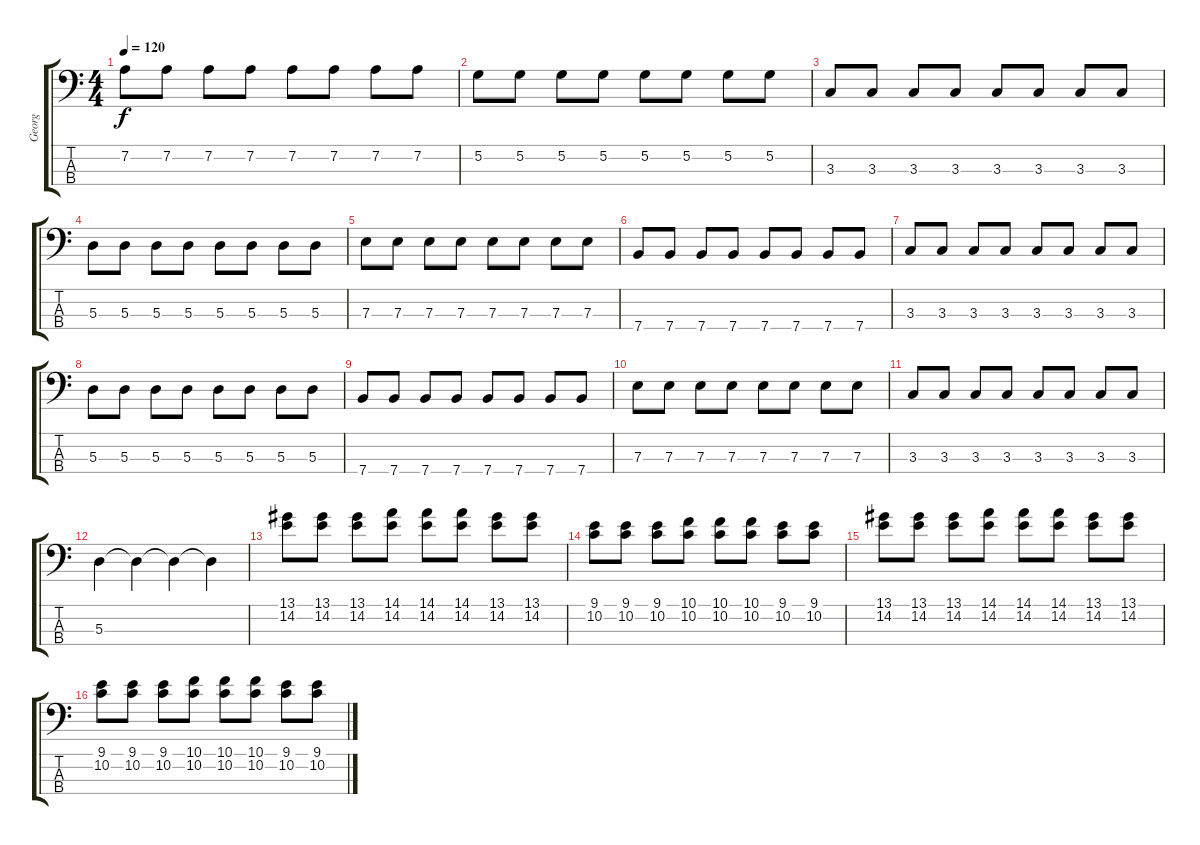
\track ("Georg" "Georg") {instrument electricbassfinger}
\staff {score tabs}
\tuning (G2 D2 A1 E1) {hide}
\ts (4 4)
\tempo 120
\clef f4
\ks c
7.2.8{dy f} 7.2.8 7.2.8 7.2.8 7.2.8 7.2.8 7.2.8 7.2.8 |
5.2.8 5.2.8 5.2.8 5.2.8 5.2.8 5.2.8 5.2.8 5.2.8 |
3.3.8 3.3.8 3.3.8 3.3.8 3.3.8 3.3.8 3.3.8 3.3.8 |
5.3.8 5.3.8 5.3.8 5.3.8 5.3.8 5.3.8 5.3.8 5.3.8 |
7.3.8 7.3.8 7.3.8 7.3.8 7.3.8 7.3.8 7.3.8 7.3.8 |
7.4.8 7.4.8 7.4.8 7.4.8 7.4.8 7.4.8 7.4.8 7.4.8 |
3.3.8 3.3.8 3.3.8 3.3.8 3.3.8 3.3.8 3.3.8 3.3.8 |
5.3.8 5.3.8 5.3.8 5.3.8 5.3.8 5.3.8 5.3.8 5.3.8 |
7.4.8 7.4.8 7.4.8 7.4.8 7.4.8 7.4.8 7.4.8 7.4.8 |
7.3.8 7.3.8 7.3.8 7.3.8 7.3.8 7.3.8 7.3.8 7.3.8 |
3.3.8 3.3.8 3.3.8 3.3.8 3.3.8 3.3.8 3.3.8 3.3.8 |
5.3.4 5.3{t}.4 5.3{t}.4 5.3{t}.4 |
(13.1 14.2).8 (13.1 14.2).8 (13.1 14.2).8 (14.1 14.2).8 (14.1 14.2).8 (14.1 14.2).8 (13.1 14.2).8 (13.1 14.2).8 |
(9.1 10.2).8 (9.1 10.2).8 (9.1 10.2).8 (10.1 10.2).8 (10.1 10.2).8 (10.1 10.2).8 (9.1 10.2).8 (9.1 10.2).8 |
(13.1 14.2).8 (13.1 14.2).8 (13.1 14.2).8 (14.1 14.2).8 (14.1 14.2).8 (14.1 14.2).8 (13.1 14.2).8 (13.1 14.2).8 |
(9.1 10.2).8 (9.1 10.2).8 (9.1 10.2).8 (10.1 10.2).8 (10.1 10.2).8 (10.1 10.2).8 (9.1 10.2).8 (9.1 10.2).8
